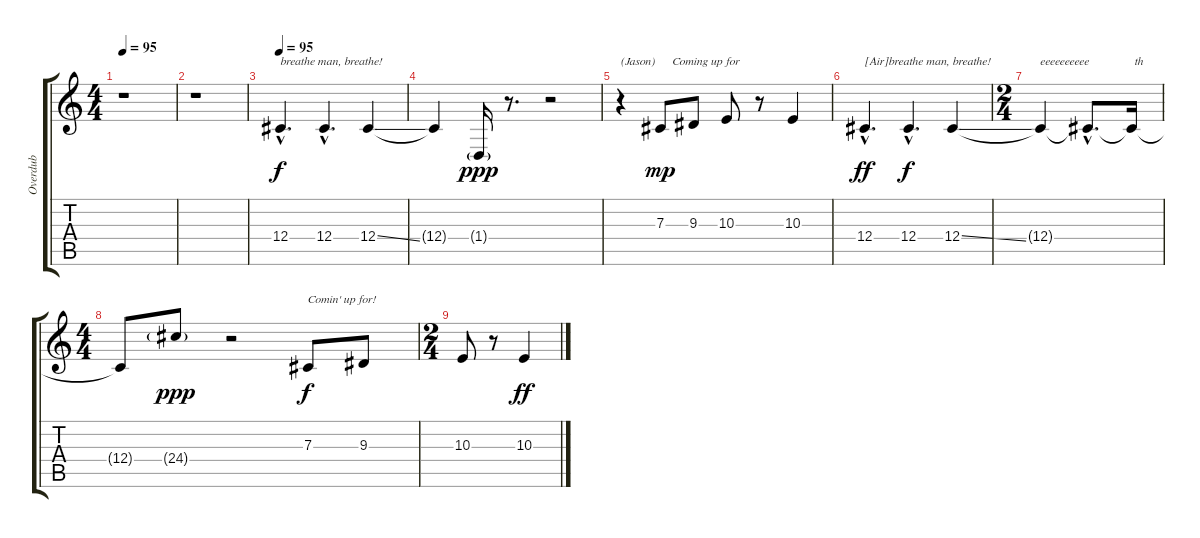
\track ("Overdub" "Overdub") {instrument choiraahs}
\staff {score tabs}
\tuning (Eb4 Bb3 Gb3 Db3 Ab2 Eb2) {hide}
\ts (4 4)
\tempo 95
\clef g2
\ks c
r.1{dy mp} |
r.1 |
\tempo 95
12.4{hac}.4{d txt "breathe man, breathe!" dy f} 12.4{hac}.4{d} 12.4{ss}.4 |
12.4{t}.4 1.4{g}.16{dy ppp} r.8{d} r.2 |
r.4{txt "(Jason)"} 7.3.8{txt "    Coming up for" dy mp balance 2} 9.3.8 10.3.8 r.8 10.3.4 |
12.4{hac}.4{d txt "[Air]breathe man, breathe!" dy ff balance 8} 12.4{hac}.4{d dy f} 12.4{ss}.4 |
\ts (2 4)
12.4{t}.4{txt "eeeeeeeeee"} 12.4{hac t}.8{d} 12.4{t}.16{txt " th"} |
\ts (4 4)
12.4{t}.8 24.4{g}.8{dy ppp} r.2 7.3.8{txt "Comin' up for!" dy f} 9.3.8 |
\ts (2 4)
10.3.8 r.8 10.3.4{dy ff}
